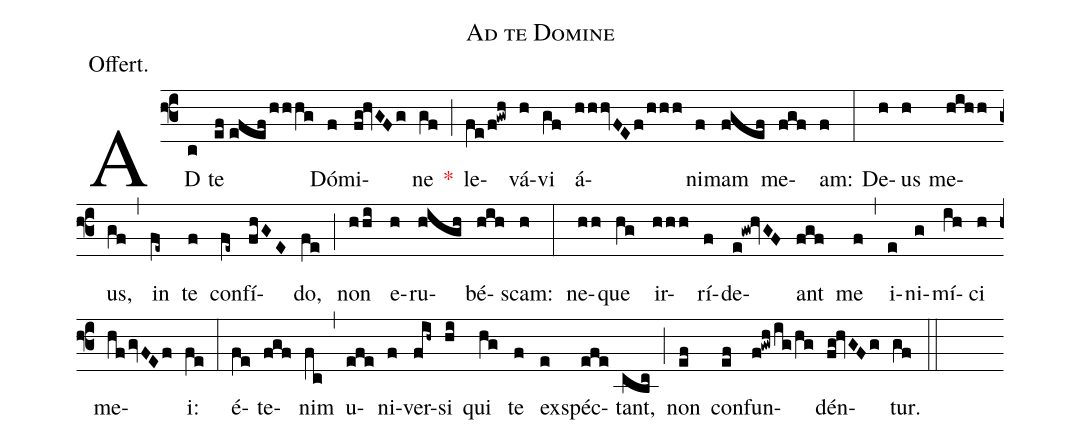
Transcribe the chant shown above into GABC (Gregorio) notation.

name:Ad te Domine;
annotation:Offert.;
mode:II.;
office-part:Offertory;
%%
(f3) AD(c) te(ef//efef/hhhg) Dó(f)mi(fg!hvGFg)ne(gf) <v>\red{*}</v>(;) le(fe/f!gwh)vá(h)vi(gf) á(hhhvFEf/hhh)ni(f)mam(fgef) me(fgf)am:(f) (:) De(h)us(h) me(hihh)us,(gf) (,) in(fe~) te(f) con(fe~)fí(fhGE)do,(fe) (;) non(hhi) e(h)ru(high)bé(hih)scam:(h) (:) ne(hh)que(hg) ir(hhh)rí(f)de(e!gw!hvGF)ant(fgf) me(f) (,) i(e)ni(g)mí(ih)ci(h) me(hf/gvFEf)i:(fe) (:) é(fe)te(fgf)nim(fc) (,) u(efe)ni(f)ver(fih~)si(hi) qui(hg) te(f) ex(e)spéc(efe)tant,(cbc) (;) non(ef) con(ef)fun(f!gwh/ig/hg)dén(fg!hvGFg)tur.(gf) (::)
